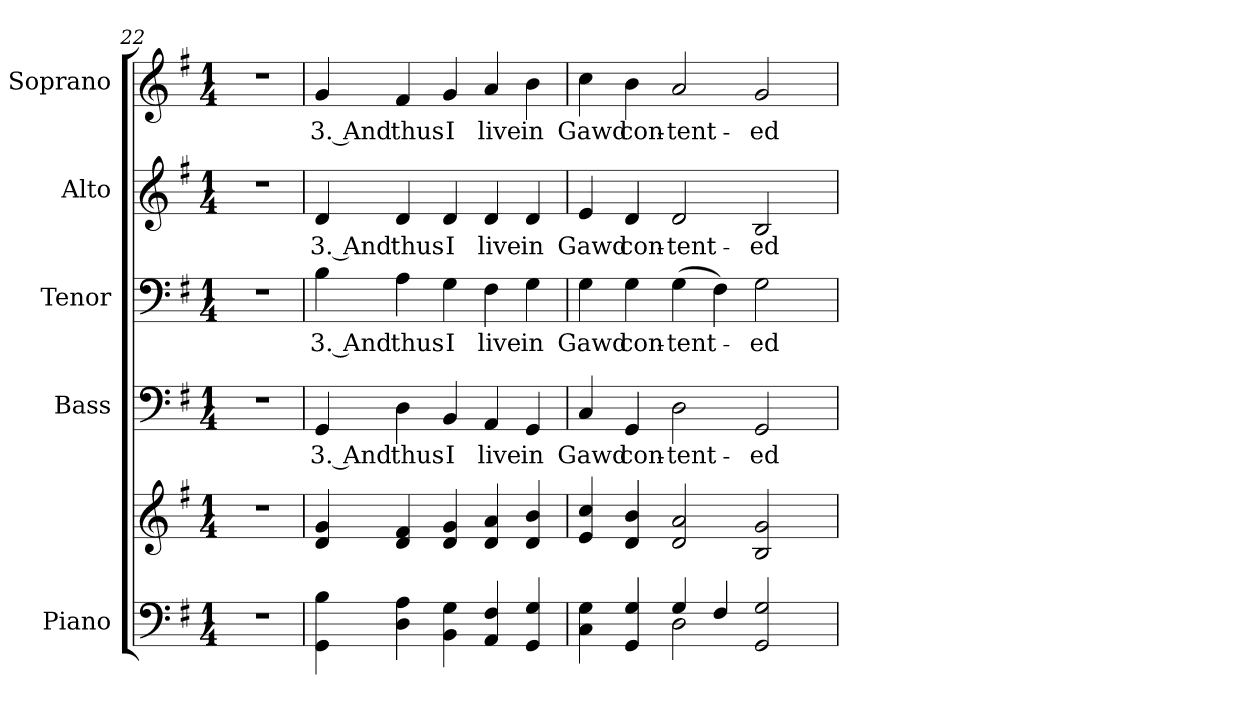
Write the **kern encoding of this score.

**kern	**kern	**kern	**text	**kern	**text	**kern	**text	**kern	**text
*part5	*part5	*part4	*part4	*part3	*part3	*part2	*part2	*part1	*part1
*staff6	*staff5	*staff4	*staff4	*staff3	*staff3	*staff2	*staff2	*staff1	*staff1
*I"Piano	*	*I"Bass	*	*I"Tenor	*	*I"Alto	*	*I"Soprano	*
*I'Pno.	*	*I'B.	*	*I'T.	*	*I'A.	*	*I'S.	*
!!LO:PB:g=z
*clefF4	*clefG2	*clefF4	*	*clefF4	*	*clefG2	*	*clefG2	*
*k[f#]	*k[f#]	*k[f#]	*	*k[f#]	*	*k[f#]	*	*k[f#]	*
*G:	*G:	*G:	*	*G:	*	*G:	*	*G:	*
*M1/4	*M1/4	*M1/4	*	*M1/4	*	*M1/4	*	*M1/4	*
=22	=22	=22	=22	=22	=22	=22	=22	=22	=22
!LO:N:vis=1	!LO:N:vis=1	!LO:N:vis=1	!	!LO:N:vis=1	!	!LO:N:vis=1	!	!LO:N:vis=1	!
4r	4r	4r	.	4r	.	4r	.	4r	.
=23	=23	=23	=23	=23	=23	=23	=23	=23	=23
!	!	!	!LO:LY:b:color=#000000	!	!	!	!	!	!
!	!	!	!	!	!LO:LY:b:color=#000000	!	!	!	!
!	!	!	!	!	!	!	!LO:LY:b:color=#000000	!	!
!	!	!	!	!	!	!	!	!	!LO:LY:b:color=#000000
4GGi\ 4Bi	4di/ 4gi	4GGi/	3. And	4Bi\	3. And	4di/	3. And	4gi/	3. And
!	!	!	!LO:LY:b:color=#000000	!	!	!	!	!	!
!	!	!	!	!	!LO:LY:b:color=#000000	!	!	!	!
!	!	!	!	!	!	!	!LO:LY:b:color=#000000	!	!
!	!	!	!	!	!	!	!	!	!LO:LY:b:color=#000000
4Di\ 4Ai	4di/ 4f#i	4Di\	thus	4Ai\	thus	4di/	thus	4f#i/	thus
!	!	!	!LO:LY:b:color=#000000	!	!	!	!	!	!
!	!	!	!	!	!LO:LY:b:color=#000000	!	!	!	!
!	!	!	!	!	!	!	!LO:LY:b:color=#000000	!	!
!	!	!	!	!	!	!	!	!	!LO:LY:b:color=#000000
4BBi\ 4Gi	4di/ 4gi	4BBi/	I	4Gi\	I	4di/	I	4gi/	I
!	!	!	!LO:LY:b:color=#000000	!	!	!	!	!	!
!	!	!	!	!	!LO:LY:b:color=#000000	!	!	!	!
!	!	!	!	!	!	!	!LO:LY:b:color=#000000	!	!
!	!	!	!	!	!	!	!	!	!LO:LY:b:color=#000000
4AAi/ 4F#i	4di/ 4ai	4AAi/	live	4F#i\	live	4di/	live	4ai/	live
!	!	!	!LO:LY:b:color=#000000	!	!	!	!	!	!
!	!	!	!	!	!LO:LY:b:color=#000000	!	!	!	!
!	!	!	!	!	!	!	!LO:LY:b:color=#000000	!	!
!	!	!	!	!	!	!	!	!	!LO:LY:b:color=#000000
4GGi/ 4Gi	4di/ 4bi	4GGi/	in	4Gi\	in	4di/	in	4bi\	in
!!LO:PB:g=z
=24	=24	=24	=24	=24	=24	=24	=24	=24	=24
*^	*	*	*	*	*	*	*	*	*
!	!	!	!	!LO:LY:b:color=#000000	!	!	!	!	!	!
!	!	!	!	!	!	!LO:LY:b:color=#000000	!	!	!	!
!	!	!	!	!	!	!	!	!LO:LY:b:color=#000000	!	!
!	!	!	!	!	!	!	!	!	!	!LO:LY:b:color=#000000
4Ci\ 4Gi	4ryy	4ei/ 4cci	4Ci/	Gawd	4Gi\	Gawd	4ei/	Gawd	4cci\	Gawd
!	!	!	!	!LO:LY:b:color=#000000	!	!	!	!	!	!
!	!	!	!	!	!	!LO:LY:b:color=#000000	!	!	!	!
!	!	!	!	!	!	!	!	!LO:LY:b:color=#000000	!	!
!	!	!	!	!	!	!	!	!	!	!LO:LY:b:color=#000000
4GGi/ 4Gi	4ryy	4di/ 4bi	4GGi/	con-	4Gi\	con-	4di/	con-	4bi\	con-
!	!	!	!	!LO:LY:b:color=#000000	!	!	!	!	!	!
!	!	!	!	!	!	!LO:LY:b:color=#000000	!	!	!	!
!	!	!	!	!	!	!	!	!LO:LY:b:color=#000000	!	!
!	!	!	!	!	!	!	!	!	!	!LO:LY:b:color=#000000
4Gi/	2Di\	2di/ 2ai	2Di\	-tent-	(4Gi\	-tent-	2di/	-tent-	2ai/	-tent-
4F#i/	.	.	.	.	4F#i\)	.	.	.	.	.
!	!	!	!	!LO:LY:b:color=#000000	!	!	!	!	!	!
!	!	!	!	!	!	!LO:LY:b:color=#000000	!	!	!	!
!	!	!	!	!	!	!	!	!LO:LY:b:color=#000000	!	!
!	!	!	!	!	!	!	!	!	!	!LO:LY:b:color=#000000
2GGi/ 2Gi	4ryy	2Bi/ 2gi	2GGi/	-ed	2Gi\	-ed	2Bi/	-ed	2gi/	-ed
.	4ryy	.	.	.	.	.	.	.	.	.
*v	*v	*	*	*	*	*	*	*	*	*
=	=	=	=	=	=	=	=	=	=
*-	*-	*-	*-	*-	*-	*-	*-	*-	*-
